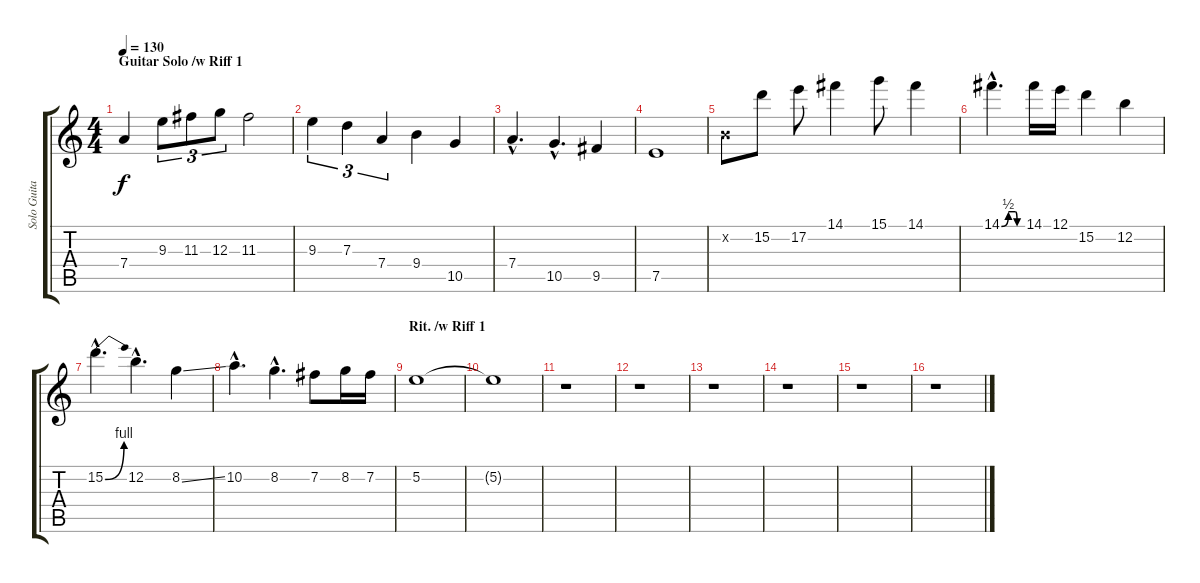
\track ("Solo Guitar" "Solo Guita") {instrument overdrivenguitar}
\staff {score tabs}
\tuning (E4 B3 G3 D3 A2 E2) {hide}
\ts (4 4)
\section ("" "Guitar Solo /w Riff 1")
\tempo 130
\clef g2
\ks c
7.4{t}.4{dy f} 9.3.8{tu (3 2)} 11.3.8{tu (3 2)} 12.3.8{tu (3 2)} 11.3.2 |
9.3.4{tu (3 2)} 7.3.4{tu (3 2)} 7.4.4{tu (3 2)} 9.4.4 10.5.4 |
7.4{hac}.4{d} 10.5{hac}.4{d} 9.5.4 |
7.5.1 |
0.2{x}.8 15.2.8 17.2.8 14.1.4 15.1.8 14.1.4 |
14.1{be (custom 0 0 20 2 40 2 45 0 60 0) hac}.4{d} 14.1.16 12.1.16 15.2.4 12.2.4 |
15.2{be (bend 0 0 60 4) hac}.4{d} 12.2{hac}.4{d} 8.2{ss}.4 |
10.2{hac}.4{d} 8.2{hac}.4{d} 7.2.8 8.2.16 7.2.16 |
\section ("" "Rit. /w Riff 1")
5.2.1 |
5.2{t}.1 |
r.1 |
r.1 |
r.1 |
r.1 |
r.1 |
r.1
